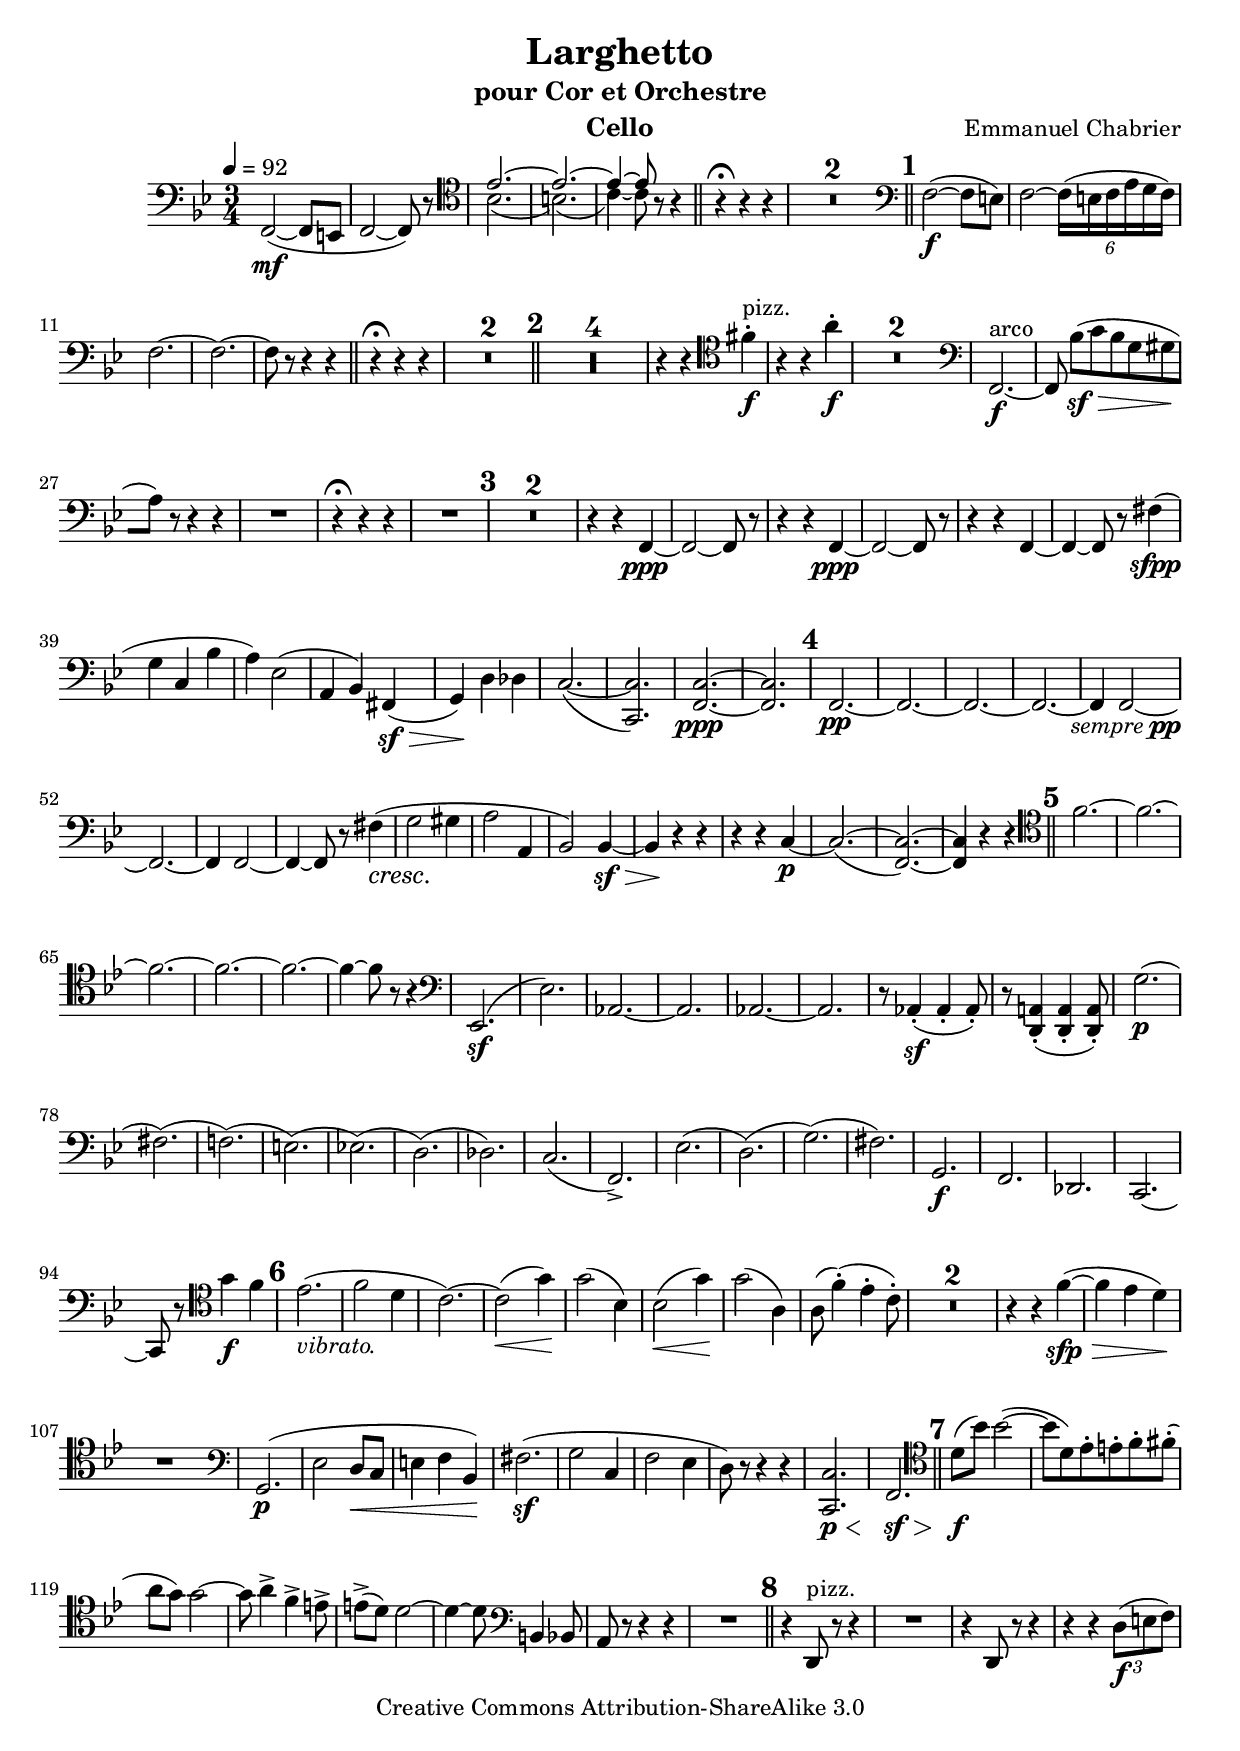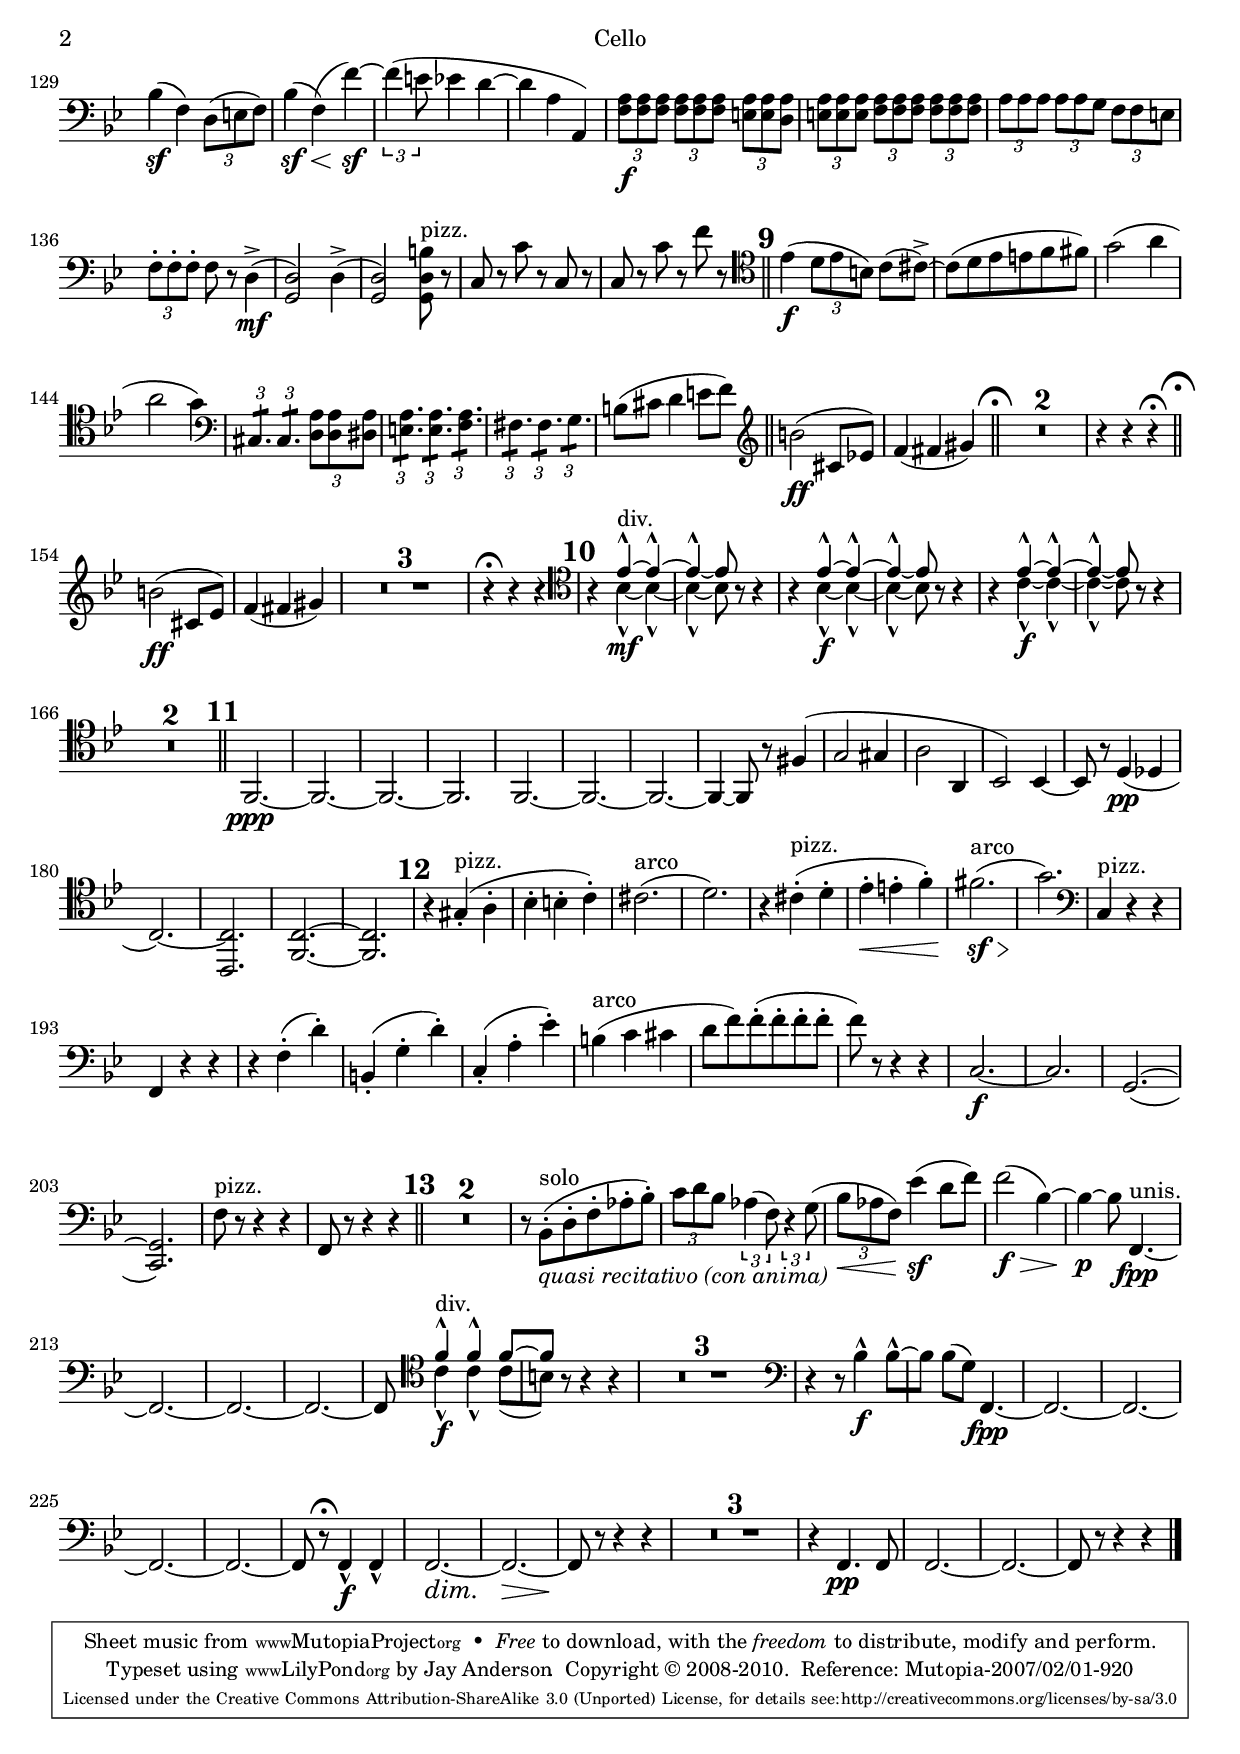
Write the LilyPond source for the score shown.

\version "2.13.18"

\include "defs.ily"
\version "2.13.37"

cello = \relative c,
{
  \clef bass
  \key bes \major
  f2~(\mf f8 e |
  f2~ f8) r |
  \clef tenor
  <<
    {ees''2.~ | ees~ | ees4~ ees8}
    \\
    {bes2.( | b)( | c4~) c8}
  >> r8 r4 |

  r4\fermata r r |
  R2.*2 |

  %A
  \clef bass
  f,2~(\f f8 e) |
  f2~ \times 4/6 {f16( e f a g f)} |
  f2.~ |
  f~ |
  f8 r r4 r |
  r4\fermata r r |
  R2.*2 |

  %B
  R2.*4 |
  r4 r \clef tenor fis'4-.\f^\pizz |
  r r a-.\f |
  R2.*2 |
  \clef bass
  f,,2.~\f^\arco |
  f8 bes'[(\sf\> c bes g gis |
  a])\! r r4 r |
  R2. |
  r4\fermata r r |
  R2. |

  %C
  R2.*2 |
  r4 r f,4~\ppp |
  f2~ f8 r |
  r4 r f4~\ppp |
  f2~ f8 r |
  r4 r f4~ |
  f~ f8 r fis'4(\sfpp |
  g c, bes' |
  a) ees2( |
  a,4 bes)
    \lengthenHairpin #7
    fis(\sf\> |
  g)\! d' des |
  c2.~_( |
  <c, c'>) |
  <f c'>2.~\ppp |
  q |

  %D
  f2.~\pp |
  f~ |
  f~ |
  f~ |
  f4 f2~\semprePP |
  f2.~ |
  f4 f2~ |
  f4~ f8 r fis'4(\justCresc |
  g2 gis4 |
  a2 a,4 |
  bes2)
    \lengthenHairpin #5
    bes4~\sf\> |
  bes\! r r |
  r r c4~\p |
  c2.^~_( |
  <f, c'>2.~) |
  <f c'>4 r r |

  %E
  \clef tenor
  f''2.~ |
  \repeat unfold 4 {f~ |}
  f4~ f8 r r4 |
  \clef bass
  ees,,2.(\sf |
  ees') |
  aes,~ |
  aes |
  aes~ |
  aes |
  r8 aes4-.(\sf aes-. aes8-.) |
  r8 <a d,>4-.( q-. q8-.) |
  g'2.(\p |
  fis)( |
  f)( |
  e)( |
  ees)( |
  d)( |
  des) |
  c( |
  f,->) |
  ees'( |
  d)( |
  g)( |
  fis) |
  g,\f |
  f |
  des |
  c~ |
  c8 r \clef tenor g'''4\f f |

  %F
  ees2.(_\vibrato |
  f2 d4 |
  c2.~) |
  c2(\< g'4)\! |
  g2( bes,4) |
  bes2(\< g'4)\! |
  g2( a,4) |
  a8( f'4-.)( ees-. c8-.) |
  R2.*2 |
  r4 r f4~(\sfp\> |
  f ees d)\! |
  R2. |
  \clef bass
  g,,2.(\p |
  ees'2 d8\< c |
  e4 f bes,)\! |
  fis'2.(\sf |
  g2 c,4 |
  f2 ees4 |
  d8) r r4 r |
  <c, c'>2.\p\< |
  f\sf\> |

  %G
  \clef tenor
  d''8(\f bes') bes2~( |
  bes8 d,) ees-. e-. f-. fis-.( |
  a g) g2~ |
  g8 a4-> f-> e8-> |
  e->( d) d2~ |
  d4~ d8 \clef bass b,4 bes8 |
  a r r4 r |
  R2. |

  %H
  r4 d,8^\pizz r r4 |
  R2. |
  r4 d8 r r4 |
  r4 r \times 2/3 {d'8(\f e f)} |
  bes4(\sf f) \times 2/3 {d8( e f)} |
  bes4(\sf f)(\< f'~)\sf |
  \times 2/3 {f4( e8} ees4 d~ |
  d4 a a,) |
  s1*0\f \repeat unfold 2 \times 2/3 {\repeat unfold 3 <f' a>8} \times 2/3 {<e a>8 q <d a'>} |
  \times 2/3 {\repeat unfold 3 <e a>8} \repeat unfold 2 \times 2/3 {\repeat unfold 3 <f a>8} |
  \times 2/3 {a8 a a} \times 2/3 {a a g} \times 2/3 {f f e} |
  \times 2/3 {f-. f-. f-.} f8 r d4->(\mf |
  <d g,>2) d4->( |
  <d g,>2) <g, d' b'>8^\pizz r |
  c8 r c' r c, r |
  c r c' r f r |

  %I
  \clef tenor
  ees4(\f \times 2/3 {d8 ees b)} c8( cis~)-> |
  cis( d ees e f fis) |
  g2( a4 |
  a2 g4) |
  \clef bass
  \repeat unfold 2 \times 2/3 {\repeat tremolo 3 cis,,8} \times 2/3 {<d a'> q <dis a'>} |
  \repeat unfold 2 \times 2/3 {\repeat tremolo 3 <e a>} \times 2/3 {\repeat tremolo 3 <f a>} |
  \repeat unfold 2 \times 2/3 {\repeat tremolo 3 fis} \times 2/3 {\repeat tremolo 3 g} |
  b8( cis d4 e8 f) |
  \clef treble
  b2(\ff cis,8 ees) |
  f4( fis gis) |

  %J
  R2.*2 |
  r4 r r\fermata |
  b2(\ff cis,8 ees) |
  f4( fis gis) |
  R2.*3 |
  r4\fermata r r |

  %K
  \clef tenor
  r4 s1*0^\div\mf
  <<
    {
      ees4~-^ ees~-^ |
      ees_~-^ ees8
    }
    \\
    {
      bes4~-^ bes~-^ |
      bes_~-^ bes8
    }
  >> r8 r4 |
  r4 s1*0\f
  <<
    {
      ees4~-^ ees~-^ |
      ees_~-^ ees8
    }
    \\
    {
      bes4~-^ bes~-^ |
      bes_~-^ bes8
    }
  >> r8 r4 |
  r4 s1*0\f
  <<
    {
      ees4~-^ ees~-^ |
      ees_~-^ ees8
    }
    \\
    {
      c4~-^ c~-^ |
      c_~-^ c8
    }
  >> r8 r4 |
  R2.*2 |

  %L
  f,,2.~\ppp |
  f~ |
  f~ |
  f |
  f~ |
  f~ |
  f~ |
  f4~ f8 r fis'4( |
  g2 gis4 |
  a2 a,4 |
  bes2) bes4~ |
  bes8 r d4(\pp des |
  c2.~) |
  <c c,> |
  <c f,>2.~ |
  q |

  %M
  r4 gis'-.(^\pizz a-. |
  bes-. b-. c-.) |
  cis2.(^\arco |
  d) |
  \clef tenor
  r4 cis-.(^\pizz d-. |
  ees-.\< e-. f-.) |
  fis2.(\sf\>^\arco |
  g)\! |
  \clef bass
  c,,4^\pizz r r |
  f, r r |
  r f'-.( d'-.) |
  b,-.( g'-. d'-.) |
  c,-.( a'-. ees'-.) |
  b4(^\arco c cis |
  d8 f) f-.( f-. f-. f-. |
  f) r r4 r |
  c,2.~\f |
  c |
  g^~_( |
  <g c,>) |
  f'8^\pizz r r4 r |
  f,8 r r4 r |

  %N
  R2.*2 |
  r8 bes-.(^\solo_\markup{\italic {quasi recitativo (con anima)}} d-. f-. aes-. bes-.) |
  \times 2/3 {c8 d bes} \times 2/3 {aes4( f8)} \times 2/3 {r4 g8(} |
  \times 2/3 {bes8\< aes f)} ees'4(\sf d8 f) |
  f2(\f\> bes,4~) |
  bes~\p bes8 f,4.~\fpp^\unis |
  f2.~ |
  f~ |
  f~ |
  f8 \clef tenor s1*0^\div\f
  <<
    {
      f''4-^ f-^ f8[~ |
      f]
    }
    \\
    {
      c4-^ c-^ c8[( |
      b])
    }
  >> r8 r4 r |
  R2.*3 |
  \clef bass
  r4 r8 bes4-^\f bes8[~-^ |
  bes] bes[( g]) f,4.~\fpp |
  f2.~ |
  f~ |
  f~ |
  f~ |
  f8 r\fermata f4-^\f f-^ |
  f2.~\justDim |
  f~\> |
  f8\! r r4 r |
  R2.*3 |
  r4 f4.\pp f8 |
  f2.~ |
  f~ |
  f8 r r4 r |
}


instrument = "Cello"
notes = \cello

\version "2.13.18"

\include "defs.ily"

\include "header.ily"
\score
{
  \new Staff { << \notes \outline >> }
}


